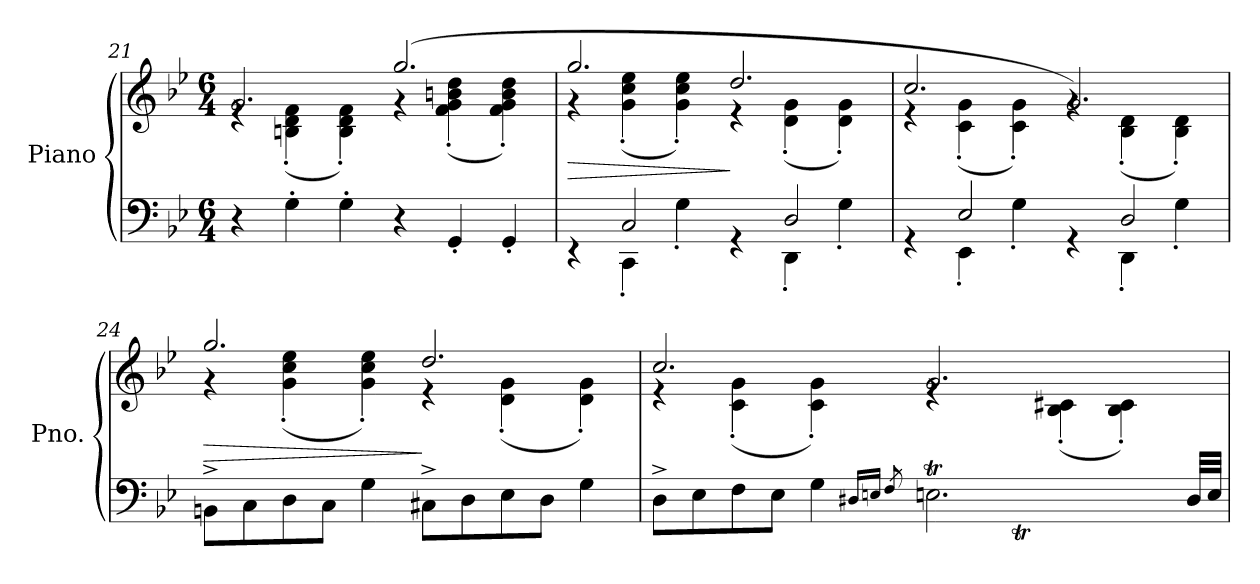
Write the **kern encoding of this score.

**kern	**kern	**dynam
*part1	*part1	*part1
*staff2	*staff1	*staff1/2
*I"Piano	*	*
*I'Pno.	*	*
*clefF4	*clefG2	*
*k[b-e-]	*k[b-e-]	*
*M6/4	*M6/4	*
=21	=21	=21
*	*^	*
4r	2.g/	4re	.
4G'\	.	(<4Bn\' 4d\' 4f\'	.
4G'\	.	4B\' 4d\' 4f\')	.
4r	(>2.gg/	4r	.
4GG'/	.	(<4f\' 4g\' 4bn\' 4dd\'	.
4GG'/	.	4f\' 4g\' 4b\' 4dd\')	.
!!LO:LB:g=z	!!
=22	=22	=22	=22
*^	*	*	*
!	!	!	!	!LO:HP:b
4rEE	4ryy	2.gg/	4r	>
2C/	4CC'\	.	(<4g\' 4cc\' 4ee-\'	.
.	4G'\	.	4g\' 4cc\' 4ee-\')	.
4rGG	4ryy	2.dd/	4r	]
2D/	4DD'\	.	(<4d\' 4g\'	.
.	4G'\	.	4d\' 4g\')	.
=23	=23	=23	=23	=23
4rGG	4ryy	2.cc/	4r	.
2E-/	4EE-'\	.	(<4c\' 4g\'	.
.	4G'\	.	4c\' 4g\')	.
4rGG	4ryy	2.g/)	4rg	.
2D/	4DD'\	.	(<4B-\' 4d\'	.
.	4G'\	.	4B-\' 4d\')	.
=24	=24	=24	=24	=24
!	!	!	!	!LO:HP:b
*v	*v	*	*	*
8BBn^\L	2.gg/	4r	>
8C\	.	.	.
8D\	.	(<4g\' 4cc\' 4ee-\'	.
8C\J	.	.	.
4G\	.	4g\' 4cc\' 4ee-\')	.
8C#X^\L	2.dd/	4r	]
8D\	.	.	.
8E-\	.	(<4d\' 4g\'	.
8D\J	.	.	.
4G\	.	4d\' 4g\')	.
=25	=25	=25	=25
*^	*	*	*
8D^\L	2.ryy	2.cc/	4r	.
8E-\	.	.	.	.
8F\	.	.	(<4c\' 4g\'	.
8E-\J	.	.	.	.
4G\	.	.	4c\' 4g\')	.
16qD#X/LL	.	.	.	.
16qEn/JJ	.	.	.	.
8qF/	.	.	.	.
2.Et\	32D#!yy	2.g/	4re	.
.	32E!yy	.	.	.
.	32F!yy	.	.	.
.	[2Et!yy	.	.	.
.	.	.	(<4B-\' 4c#X\'	.
.	.	.	4B-\' 4c#\')	.
.	16.E!yy]	.	.	.
.	32D#!/LLL	.	.	.
.	32E!/JJJ	.	.	.
*v	*v	*	*	*
*	*v	*v	*
=	=	=
*-	*-	*-
